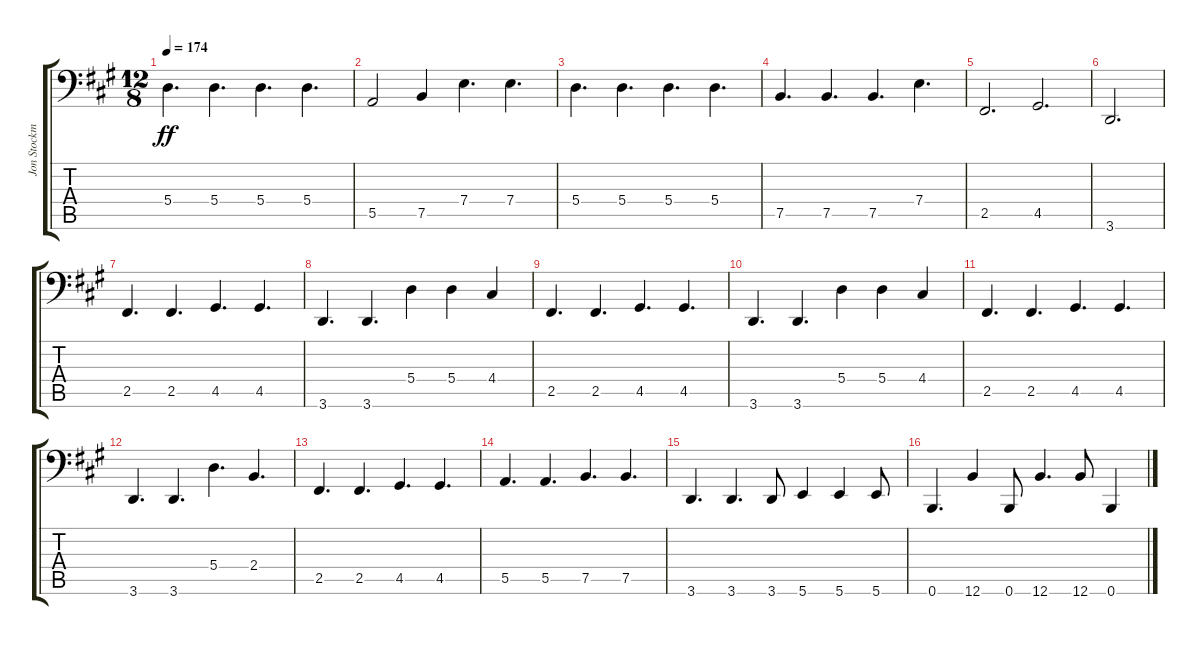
\track ("Jon Stockman (6-str. bass)" "Jon Stockm") {instrument electricbassfinger}
\staff {score tabs}
\tuning (C3 G2 D2 A1 E1 B0) {hide}
\ts (12 8)
\tempo 174
\clef f4
\ks a
5.4.4{d dy ff} 5.4.4{d} 5.4.4{d} 5.4.4{d} |
5.5.2 7.5.4 7.4.4{d} 7.4.4{d} |
5.4.4{d} 5.4.4{d} 5.4.4{d} 5.4.4{d} |
7.5.4{d} 7.5.4{d} 7.5.4{d} 7.4.4{d} |
2.5.2{d} 4.5.2{d} |
3.6.2{d} |
2.5.4{d} 2.5.4{d} 4.5.4{d} 4.5.4{d} |
3.6.4{d} 3.6.4{d} 5.4.4 5.4.4 4.4.4 |
2.5.4{d} 2.5.4{d} 4.5.4{d} 4.5.4{d} |
3.6.4{d} 3.6.4{d} 5.4.4 5.4.4 4.4.4 |
2.5.4{d} 2.5.4{d} 4.5.4{d} 4.5.4{d} |
3.6.4{d} 3.6.4{d} 5.4.4{d} 2.4.4{d} |
2.5.4{d} 2.5.4{d} 4.5.4{d} 4.5.4{d} |
5.5.4{d} 5.5.4{d} 7.5.4{d} 7.5.4{d} |
3.6.4{d} 3.6.4{d} 3.6.8 5.6.4 5.6.4 5.6.8 |
0.6.4{d} 12.6.4 0.6.8 12.6.4{d} 12.6.8 0.6.4
